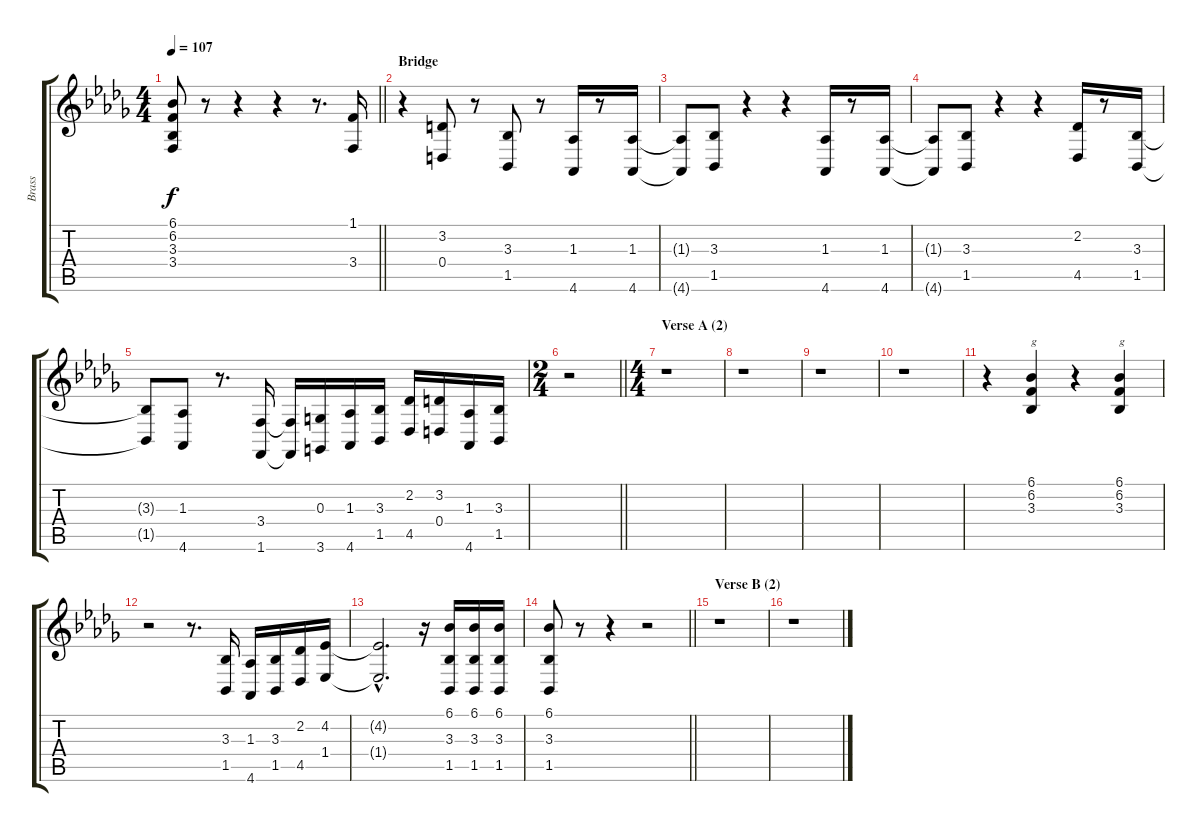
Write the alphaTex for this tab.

\track ("Brass" "Brass") {instrument brasssection}
\staff {score tabs}
\tuning (E4 B3 G3 D3 A2 E2) {hide}
\ts (4 4)
\tempo 107
\clef g2
\barLineRight lightlight
\ks bbminor
(6.1 6.2 3.3 3.4).8{dy f} r.8 r.4 r.4 r.8{d} (1.1 3.4).16 |
\section ("" "Bridge")
r.4 (3.2 0.4).8 r.8 (3.3 1.5).8 r.8 (1.3 4.6).16 r.8 (1.3 4.6).16 |
(1.3{t} 4.6{t}).8 (3.3 1.5).8 r.4 r.4 (1.3 4.6).16 r.8 (1.3 4.6).16 |
(1.3{t} 4.6{t}).8 (3.3 1.5).8 r.4 r.4 (2.2 4.5).16 r.8 (3.3 1.5).16 |
(3.3{t} 1.5{t}).8 (1.3 4.6).8 r.8{d} (3.4 1.6).16 (3.4{t} 1.6{t}).16 (0.3 3.6).16 (1.3 4.6).16 (3.3 1.5).16 (2.2 4.5).16 (3.2 0.4).16 (1.3 4.6).16 (3.3 1.5).16 |
\ts (2 4)
\barLineRight lightlight
r.2 |
\ts (4 4)
\section ("" "Verse A (2)")
r.1 |
r.1 |
r.1 |
r.1 |
r.4 (6.1 6.2 3.3).4{txt "g"} r.4 (6.1 6.2 3.3).4{txt "g"} |
r.2 r.8{d} (3.3 1.5).16 (1.3 4.6).16 (3.3 1.5).16 (2.2 4.5).16 (4.2 1.4).16 |
(4.2{hac t} 1.4{hac t}).2{d} r.16 (6.1 3.3 1.5).16 (6.1 3.3 1.5).16 (6.1 3.3 1.5).16 |
\barLineRight lightlight
(6.1 3.3 1.5).8 r.8 r.4 r.2 |
\section ("" "Verse B (2)")
r.1 |
r.1
